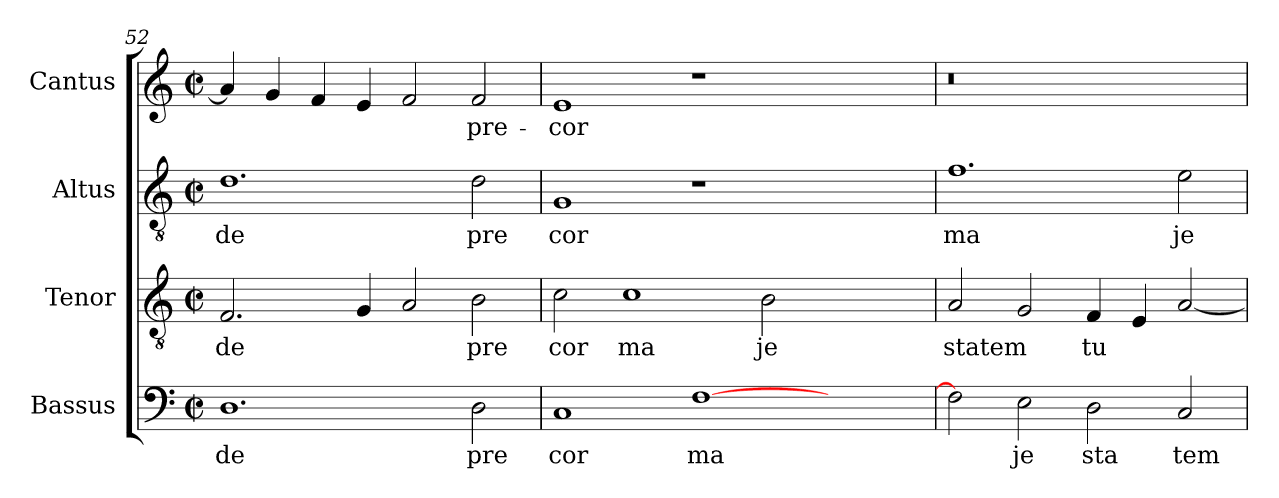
**kern	**text	**kern	**text	**kern	**text	**kern	**text
*part4	*part4	*part3	*part3	*part2	*part2	*part1	*part1
*staff4	*staff4	*staff3	*staff3	*staff2	*staff2	*staff1	*staff1
*I"Bassus	*	*I"Tenor	*	*I"Altus	*	*I"Cantus	*
*clefF4	*	*clefGv2	*	*clefGv2	*	*clefG2	*
*M2/2	*	*M2/2	*	*M2/2	*	*M2/2	*
*met(c|)	*	*met(c|)	*	*met(c|)	*	*met(c|)	*
=52	=52	=52	=52	=52	=52	=52	=52
!	!LO:LY:b:cj	!	!LO:LY:b:cj	!	!LO:LY:b:cj	!	!
1.D	de	2.F/	de	1.d	de	4a/]	.
.	.	.	.	.	.	4g/	.
.	.	.	.	.	.	4f/	.
.	.	4G/	.	.	.	4e/	.
.	.	2A/	.	.	.	2f/	.
!	!LO:LY:b:cj	!	!LO:LY:b:cj	!	!LO:LY:b:cj	!	!LO:LY:b:cj
2D\	pre	2B\	pre	2d\	pre	2f/	-pre-
!!LO:PB:g=z
=53	=53	=53	=53	=53	=53	=53	=53
!	!LO:LY:b:cj	!	!LO:LY:b:cj	!	!LO:LY:b:cj	!	!LO:LY:b:cj
1C	cor	2c\	cor	1G	cor	1e	-cor
!	!	!	!LO:LY:b:cj	!	!	!	!
.	.	1c	ma	.	.	.	.
!	!LO:LY:b:cj	!	!	!LO:N:vis=1	!	!LO:N:vis=1	!
[>1F	ma	.	.	0r	.	0r	.
!	!	!	!LO:LY:b:cj	!	!	!	!
.	.	2B\	je	.	.	.	.
1ryy	.	1ryy	.	.	.	.	.
=54	=54	=54	=54	=54	=54	=54	=54
!	!	!	!LO:LY:b	!	!LO:LY:b:cj	!	!
2F\]	.	2A/	statem	1.f	ma	0r	.
!	!LO:LY:b:cj	!	!	!	!	!	!
2E\	je	2G/	.	.	.	.	.
!	!LO:LY:b:cj	!	!LO:LY:b:cj	!	!	!	!
2D\	sta	4F/	tu	.	.	.	.
.	.	4E/	.	.	.	.	.
!	!LO:LY:b:cj	!	!	!	!LO:LY:b:cj	!	!
2C/	tem	[<2A/	.	2e\	je	.	.
=	=	=	=	=	=	=	=
*-	*-	*-	*-	*-	*-	*-	*-
